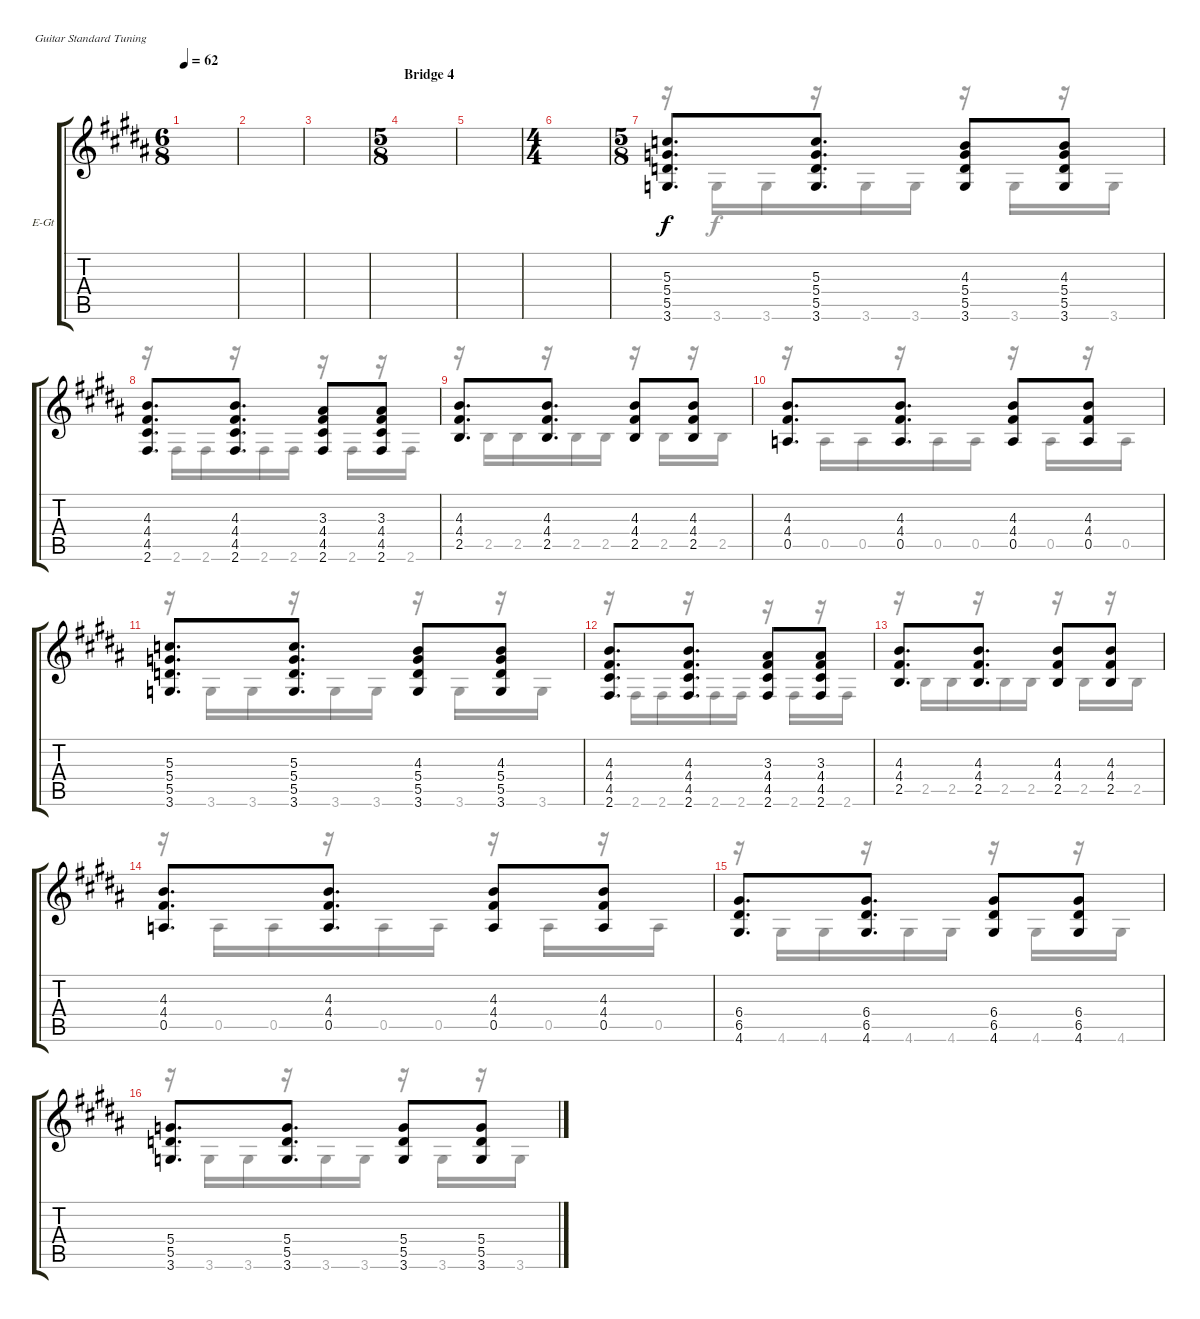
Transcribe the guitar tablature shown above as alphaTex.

\defaultSystemsLayout 4
\bracketExtendMode groupsimilarinstruments
\firstSystemTrackNameOrientation horizontal
\otherSystemsTrackNameOrientation horizontal
\track ("Dist. Rhythm" "E-Gt") {instrument electricguitarclean}
\staff {score tabs}
\tuning (E4 B3 G3 D3 A2 E2)
\voice
\ts (6 8)
\tempo 62
\clef g2
\scale
0.223022
\ks g#minor
|
\scale
0.223022 |
\scale
0.223022 |
\ts (5 8)
\section ("" "Bridge 4")
\scale
0.553957 |
\scale
0.167568 |
\ts (4 4)
\scale
0.416216 |
\ts (5 8)
\scale
0.416216 (3.6 5.5 5.4 5.3).8{d} (3.6 5.5 5.4 5.3).8{d} (3.6 5.5 5.4 4.3).8 (3.6 5.5 5.4 4.3).8 |
\scale
0.333333 (2.6 4.5 4.4 4.3).8{d} (2.6 4.5 4.4 4.3).8{d} (2.6 4.5 4.4 3.3).8 (2.6 4.5 4.4 3.3).8 |
\scale
0.333333 (2.5 4.4 4.3).8{d} (2.5 4.4 4.3).8{d} (2.5 4.4 4.3).8 (2.5 4.4 4.3).8 |
\scale
0.333333 (0.5 4.4 4.3).8{d} (0.5 4.4 4.3).8{d} (0.5 4.4 4.3).8 (0.5 4.4 4.3).8 |
\scale
0.333333 (3.6 5.5 5.4 5.3).8{d} (3.6 5.5 5.4 5.3).8{d} (3.6 5.5 5.4 4.3).8 (3.6 5.5 5.4 4.3).8 |
\scale
0.333333 (2.6 4.5 4.4 4.3).8{d} (2.6 4.5 4.4 4.3).8{d} (2.6 4.5 4.4 3.3).8 (2.6 4.5 4.4 3.3).8 |
\scale
0.333333 (2.5 4.4 4.3).8{d} (2.5 4.4 4.3).8{d} (2.5 4.4 4.3).8 (2.5 4.4 4.3).8 |
\scale
0.333333 (0.5 4.4 4.3).8{d} (0.5 4.4 4.3).8{d} (0.5 4.4 4.3).8 (0.5 4.4 4.3).8 |
\scale
0.333333 (4.6 6.5 6.4).8{d} (4.6 6.5 6.4).8{d} (4.6 6.5 6.4).8 (4.6 6.5 6.4).8 |
\scale
0.333333 (3.6 5.5 5.4).8{d} (3.6 5.5 5.4).8{d} (3.6 5.5 5.4).8 (3.6 5.5 5.4).8
\voice
\clef g2
\ottava regular
\simile none
\scale
0.223022
\ks g#minor
|
\scale
0.223022 |
\scale
0.223022 |
\scale
0.553957 |
\scale
0.167568 |
\scale
0.416216 |
\scale
0.416216 r.16 3.6.16 3.6.16 r.16 3.6.16 3.6.16 r.16 3.6.16 r.16 3.6.16 |
\scale
0.333333 r.16 2.6.16 2.6.16 r.16 2.6.16 2.6.16 r.16 2.6.16 r.16 2.6.16 |
\scale
0.333333 r.16 2.5.16 2.5.16 r.16 2.5.16 2.5.16 r.16 2.5.16 r.16 2.5.16 |
\scale
0.333333 r.16 0.5.16 0.5.16 r.16 0.5.16 0.5.16 r.16 0.5.16 r.16 0.5.16 |
\scale
0.333333 r.16 3.6.16 3.6.16 r.16 3.6.16 3.6.16 r.16 3.6.16 r.16 3.6.16 |
\scale
0.333333 r.16 2.6.16 2.6.16 r.16 2.6.16 2.6.16 r.16 2.6.16 r.16 2.6.16 |
\scale
0.333333 r.16 2.5.16 2.5.16 r.16 2.5.16 2.5.16 r.16 2.5.16 r.16 2.5.16 |
\scale
0.333333 r.16 0.5.16 0.5.16 r.16 0.5.16 0.5.16 r.16 0.5.16 r.16 0.5.16 |
\scale
0.333333 r.16 4.6.16 4.6.16 r.16 4.6.16 4.6.16 r.16 4.6.16 r.16 4.6.16 |
\scale
0.333333 r.16 3.6.16 3.6.16 r.16 3.6.16 3.6.16 r.16 3.6.16 r.16 3.6.16
